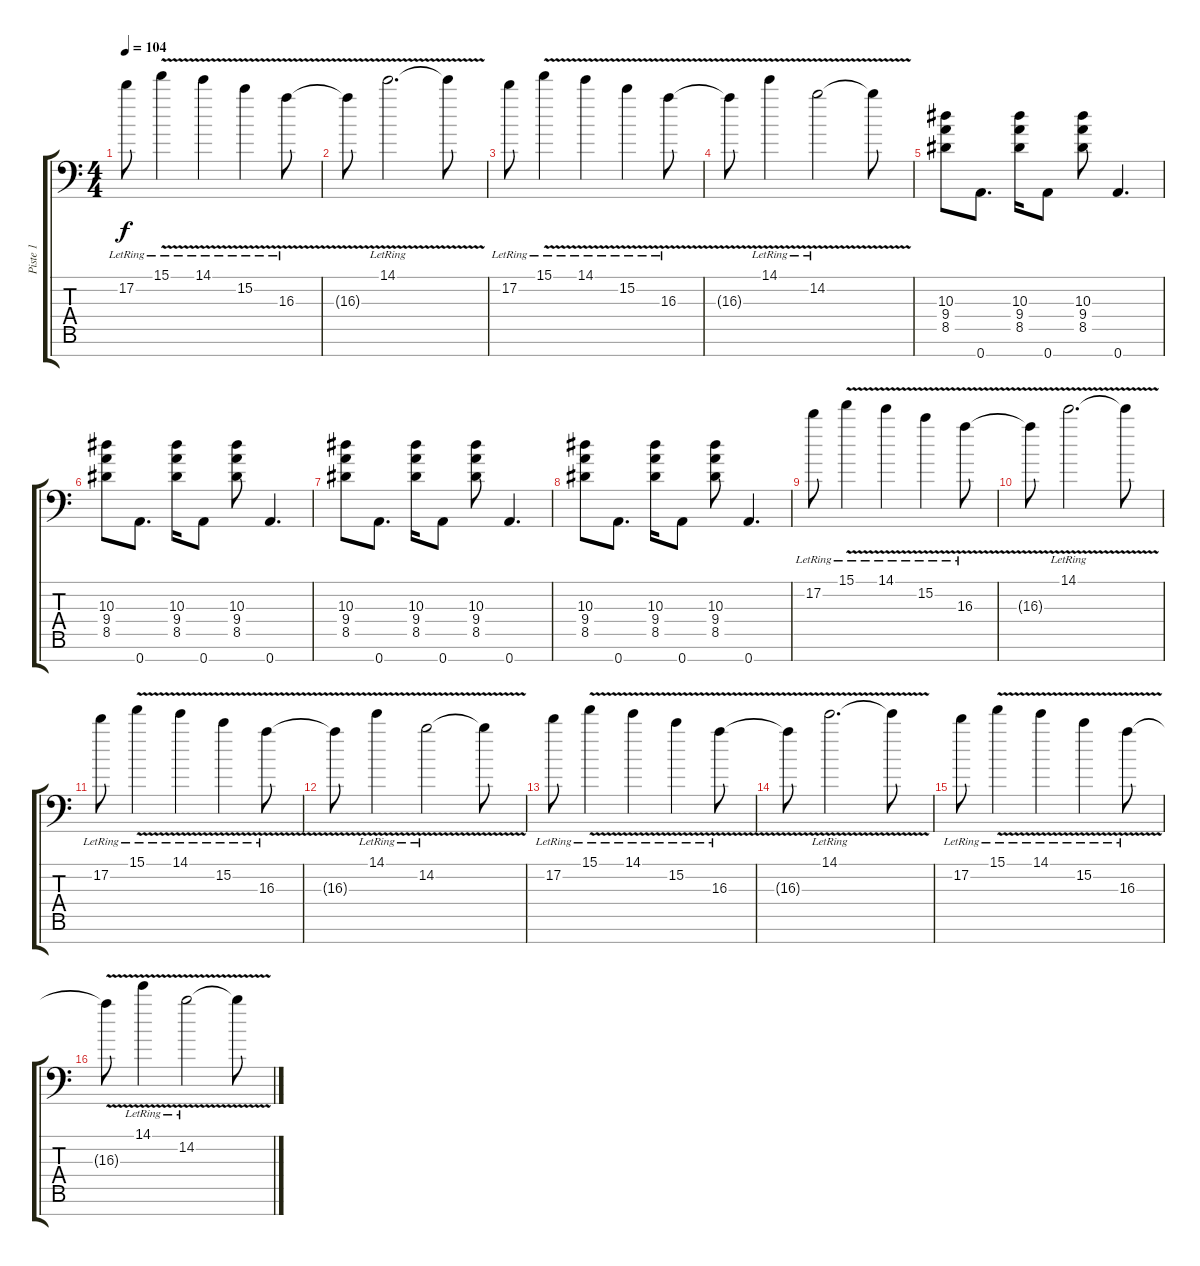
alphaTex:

\track ("Piste 1" "Piste 1") {instrument overdrivenguitar}
\staff {score tabs}
\tuning (D4 A3 F3 C3 G2 D2 A1) {hide}
\ts (4 4)
\tempo 104
\clef f4
\ks c
17.2{lr}.8{dy f} 15.1{v lr}.4 14.1{v lr}.4 15.2{v lr}.4 16.3{v lr}.8 |
16.3{t}.8 14.1{v lr}.2{d} 14.1{t}.8 |
17.2{lr}.8 15.1{v lr}.4 14.1{v lr}.4 15.2{v lr}.4 16.3{v lr}.8 |
16.3{t}.8 14.1{v lr}.4 14.2{v lr}.2 14.2{t}.8 |
(10.3 9.4 8.5).8{instrument overdrivenguitar} 0.7.8{d} (10.3 9.4 8.5).16 0.7.8 (10.3 9.4 8.5).8 0.7.4{d} |
(10.3 9.4 8.5).8 0.7.8{d} (10.3 9.4 8.5).16 0.7.8 (10.3 9.4 8.5).8 0.7.4{d} |
(10.3 9.4 8.5).8 0.7.8{d} (10.3 9.4 8.5).16 0.7.8 (10.3 9.4 8.5).8 0.7.4{d} |
(10.3 9.4 8.5).8 0.7.8{d} (10.3 9.4 8.5).16 0.7.8 (10.3 9.4 8.5).8 0.7.4{d} |
17.2{lr}.8{instrument electricguitarjazz} 15.1{v lr}.4 14.1{v lr}.4 15.2{v lr}.4 16.3{v lr}.8 |
16.3{t}.8 14.1{v lr}.2{d} 14.1{t}.8 |
17.2{lr}.8 15.1{v lr}.4 14.1{v lr}.4 15.2{v lr}.4 16.3{v lr}.8 |
16.3{t}.8 14.1{v lr}.4 14.2{v lr}.2 14.2{t}.8 |
17.2{lr}.8 15.1{v lr}.4 14.1{v lr}.4 15.2{v lr}.4 16.3{v lr}.8 |
16.3{t}.8 14.1{v lr}.2{d} 14.1{t}.8 |
17.2{lr}.8 15.1{v lr}.4 14.1{v lr}.4 15.2{v lr}.4 16.3{v lr}.8 |
16.3{t}.8 14.1{v lr}.4 14.2{v lr}.2 14.2{t}.8
